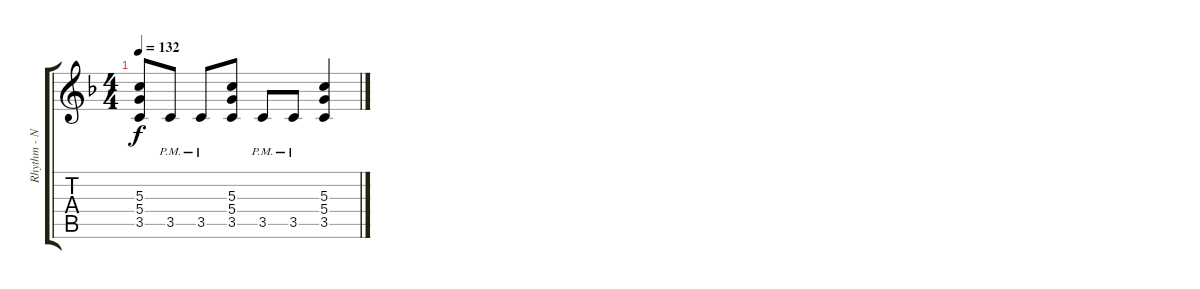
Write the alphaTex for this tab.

\track ("Rhythm - Neal Schon" "Rhythm - N") {instrument distortionguitar}
\staff {score tabs}
\tuning (E4 B3 G3 D3 A2 E2) {hide}
\ts (4 4)
\tempo 132
\clef g2
\ks f
(5.3 5.4 3.5).8{dy f} 3.5{pm}.8 3.5{pm}.8 (5.3 5.4 3.5).8 3.5{pm}.8 3.5{pm}.8 (5.3 5.4 3.5).4
